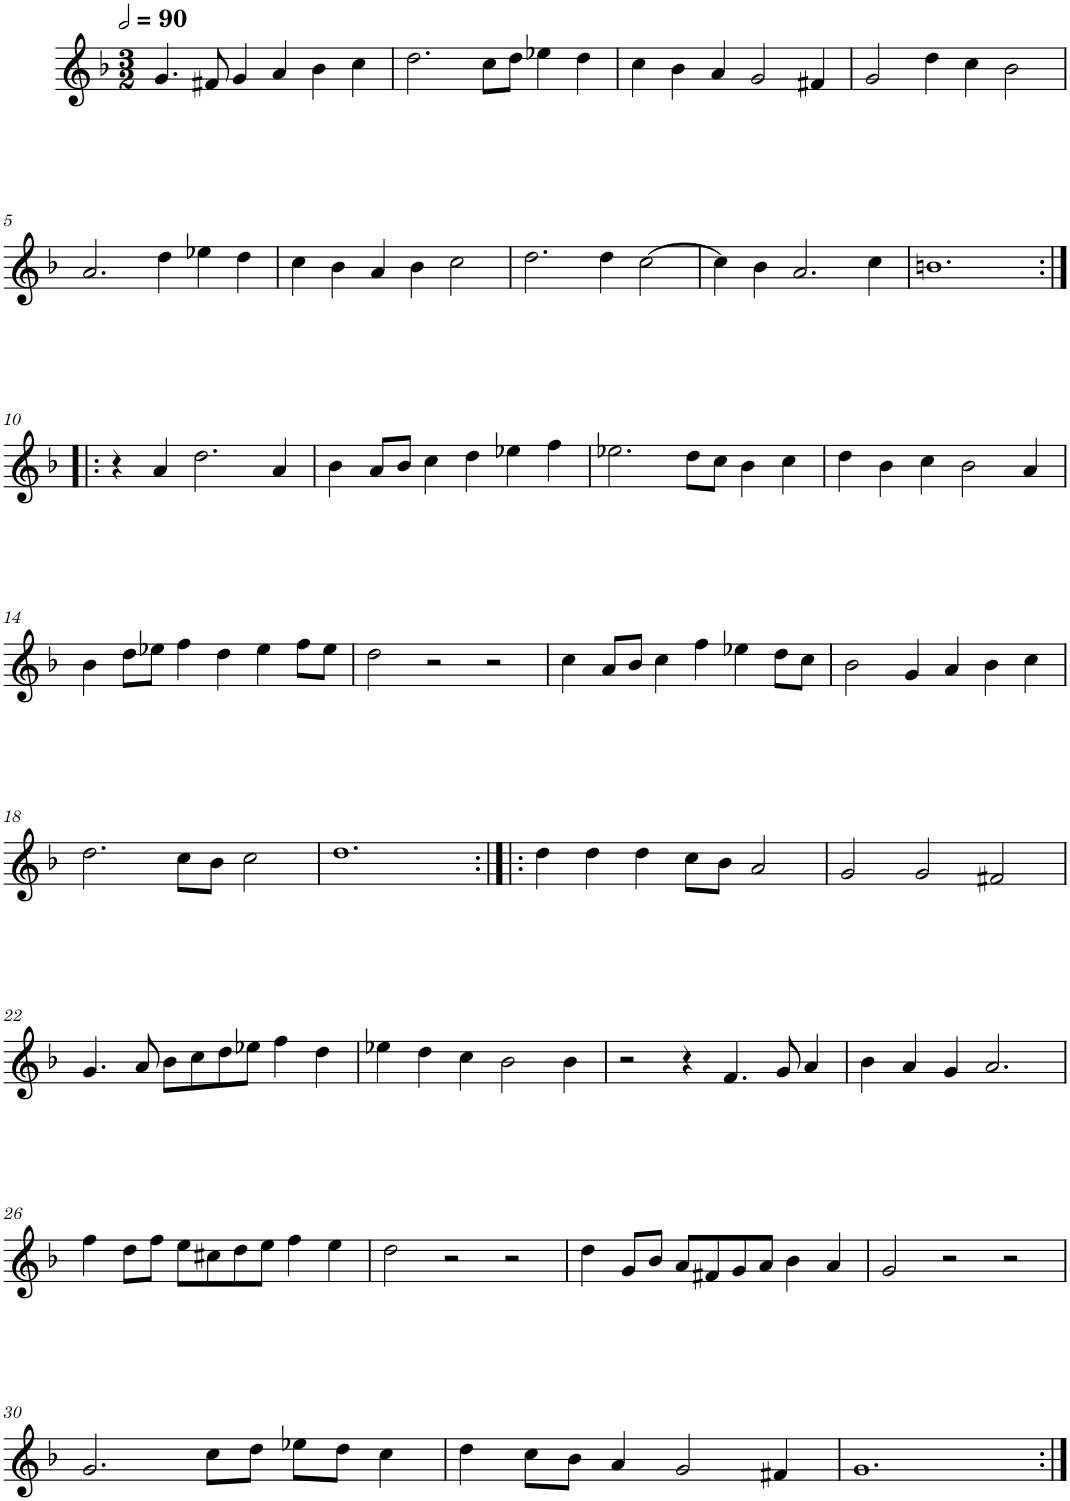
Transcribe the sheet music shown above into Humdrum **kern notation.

**kern
*part1
*staff1
*I"Cinq parties
*clefG2
*k[b-]
*M3/2
*MM180
=1
4.g/
8f#X/
4g/
4a/
4b-\
4cc\
=2
2.dd\
8cc\L
8dd\J
4ee-X\
4dd\
=3
4cc\
4b-\
4a/
2g/
4f#X/
=4
2g/
4dd\
4cc\
2b-\
!!LO:LB:g=z
=5
2.a/
4dd\
4ee-X\
4dd\
=6
4cc\
4b-\
4a/
4b-\
2cc\
=7
2.dd\
4dd\
[2cc\
=8
4cc\]
4b-\
2.a/
4cc\
=9
1.bn
!!LO:LB:g=z
=10:|!|:
4r
4a/
2.dd\
4a/
=11
4b-\
8a/L
8b-/J
4cc\
4dd\
4ee-X\
4ff\
=12
2.ee-X\
8dd\L
8cc\J
4b-\
4cc\
=13
4dd\
4b-\
4cc\
2b-\
4a/
!!LO:LB:g=z
=14
4b-\
8dd\L
8ee-X\J
4ff\
4dd\
4ee-\
8ff\L
8ee-\J
=15
2dd\
2r
2r
=16
4cc\
8a/L
8b-/J
4cc\
4ff\
4ee-X\
8dd\L
8cc\J
=17
2b-\
4g/
4a/
4b-\
4cc\
!!LO:LB:g=z
=18
2.dd\
8cc\L
8b-\J
2cc\
=19
1.dd
=20:|!|:
4dd\
4dd\
4dd\
8cc\L
8b-\J
2a/
=21
2g/
2g/
2f#X/
!!LO:LB:g=z
=22
4.g/
8a/
8b-\L
8cc\
8dd\
8ee-X\J
4ff\
4dd\
=23
4ee-X\
4dd\
4cc\
2b-\
4b-\
=24
2r
4r
4.f/
8g/
4a/
=25
4b-\
4a/
4g/
2.a/
!!LO:LB:g=z
=26
4ff\
8dd\L
8ff\J
8ee\L
8cc#X\
8dd\
8ee\J
4ff\
4ee\
=27
2dd\
2r
2r
=28
4dd\
8g/L
8b-/J
8a/L
8f#X/
8g/
8a/J
4b-\
4a/
=29
2g/
2r
2r
!!LO:LB:g=z
=30
2.g/
8cc\L
8dd\J
8ee-X\L
8dd\J
4cc\
=31
4dd\
8cc\L
8b-\J
4a/
2g/
4f#X/
=32
1.g
=:|!
*-
